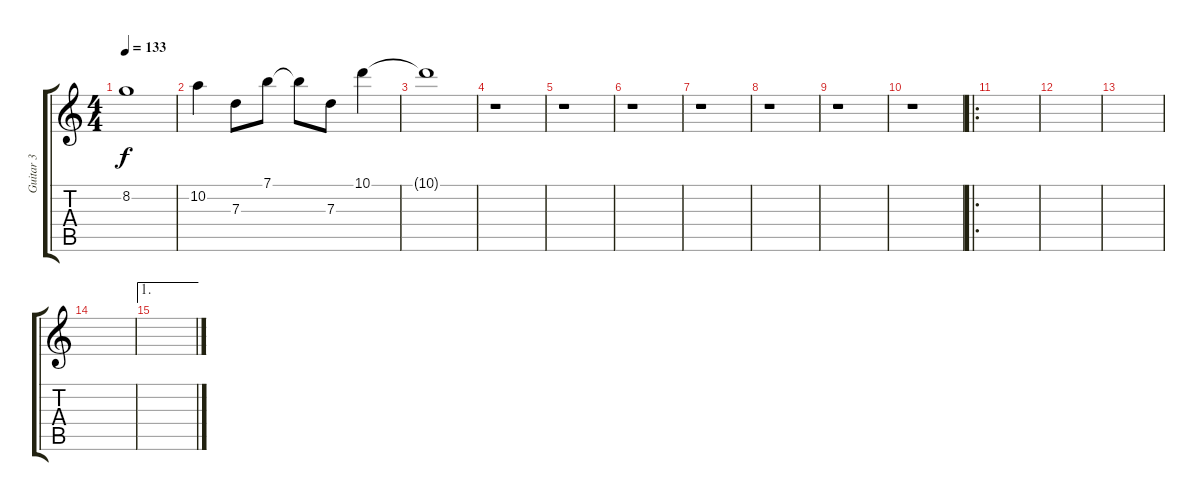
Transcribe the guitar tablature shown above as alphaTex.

\track ("Guitar 3" "Guitar 3") {instrument electricguitarclean}
\staff {score tabs}
\tuning (E4 B3 G3 D3 A2 E2) {hide}
\ts (4 4)
\tempo 133
\clef g2
\ks c
8.2{t}.1{dy f} |
10.2.4 7.3.8 7.1.8 7.1{t}.8 7.3.8 10.1.4 |
10.1{t}.1 |
r.1 |
r.1 |
r.1 |
r.1 |
r.1 |
r.1 |
r.1 |
\ro
|
|
|
|
\ae 1
